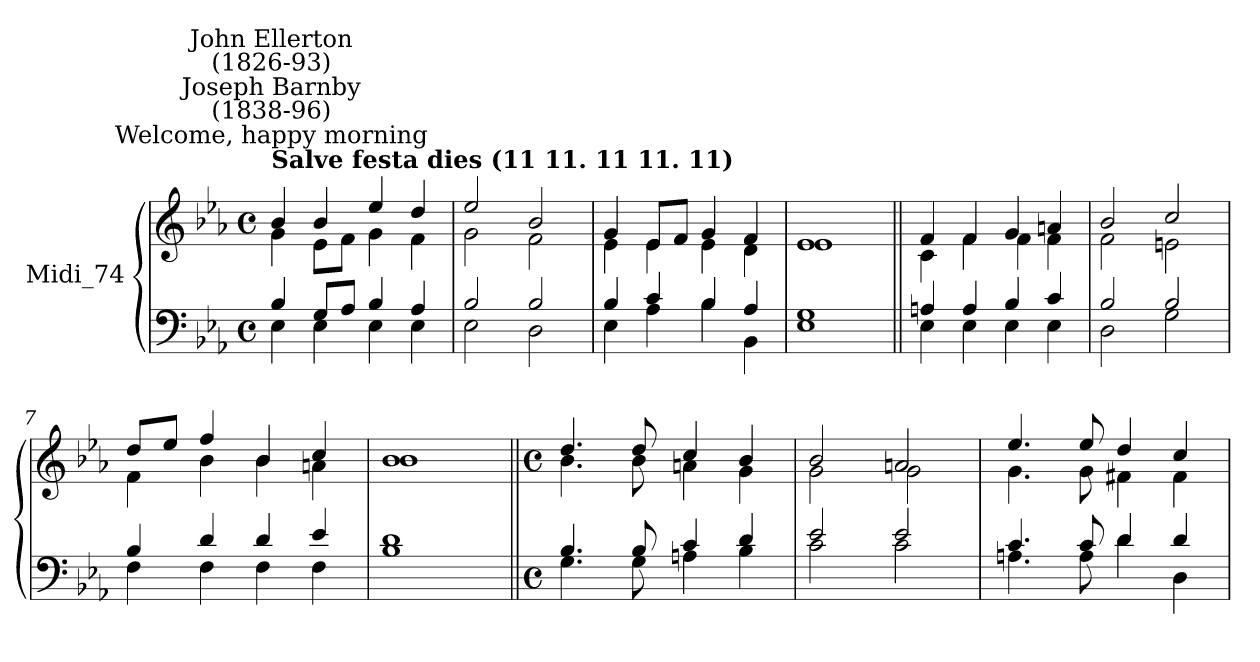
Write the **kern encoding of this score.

**kern	**kern
*part2	*part1
*staff2	*staff1
*I"Midi_74	*I"Midi_74
*clefF4	*clefG2
*k[b-e-a-]	*k[b-e-a-]
*E-:	*E-:
*M4/4	*M4/4
*met(c)	*met(c)
=1	=1
*^	*^
!	!	!LO:TX:a:B:t=Salve festa dies (11 11. 11 11. 11)	!
!	!	!LO:TX:a:cj:t=Welcome, happy morning	!
!	!	!LO:TX:a:cj:t=Joseph Barnby\n(1838-96)	!
!	!	!LO:TX:a:cj:t=John Ellerton\n(1826-93)	!
4B-/	4E-\	4b-/	4g\
8G/L	4E-\	4b-/	8e-\L
8A-/J	.	.	8f\J
4B-/	4E-\	4ee-/	4g\
4A-/	4E-\	4dd/	4f\
=2	=2	=2	=2
2B-/	2E-\	2ee-/	2g\
2B-/	2D\	2b-/	2f\
=3	=3	=3	=3
4B-/	4E-\	4g/	4e-\
4c/	4A-\	8e-/L	4e-\
.	.	8f/J	.
4B-/	4B-\	4g/	4e-\
4A-/	4BB-\	4f/	4d\
=4	=4	=4	=4
1G/	1E-\	1e-/	1e-\
=5||	=5||	=5||	=5||
4An/	4E-\	4f/	4c\
4A/	4E-\	4f/	4f\
4B-/	4E-\	4g/	4f\
4c/	4E-\	4an/	4f\
=6	=6	=6	=6
2B-/	2D\	2b-/	2f\
2B-/	2G\	2cc/	2en\
=7	=7	=7	=7
4B-/	4F\	8dd/L	4f\
.	.	8ee-/J	.
4d/	4F\	4ff/	4b-\
4d/	4F\	4b-/	4b-\
4e-/	4F\	4cc/	4an\
=8	=8	=8	=8
1d/	1B-\	1b-/	1b-\
!!LO:LB:g=z	!!
=9||	=9||	=9||	=9||
*M4/4	*	*M4/4	*
*met(c)	*	*met(c)	*
4.B-/	4.G\	4.dd/	4.b-\
8B-/	8G\	8dd/	8b-\
4c/	4An\	4cc/	4an\
4d/	4B-\	4b-/	4g\
=10	=10	=10	=10
2e-/	2c\	2b-/	2g\
2e-/	2c\	2an/	2g\
=11	=11	=11	=11
4.c/	4.An\	4.ee-/	4.g\
8c/	8A\	8ee-/	8g\
4d/	4d\	4dd/	4f#X\
4d/	4D\	4cc/	4f#\
*v	*v	*	*
*	*v	*v
=	=
*-	*-
